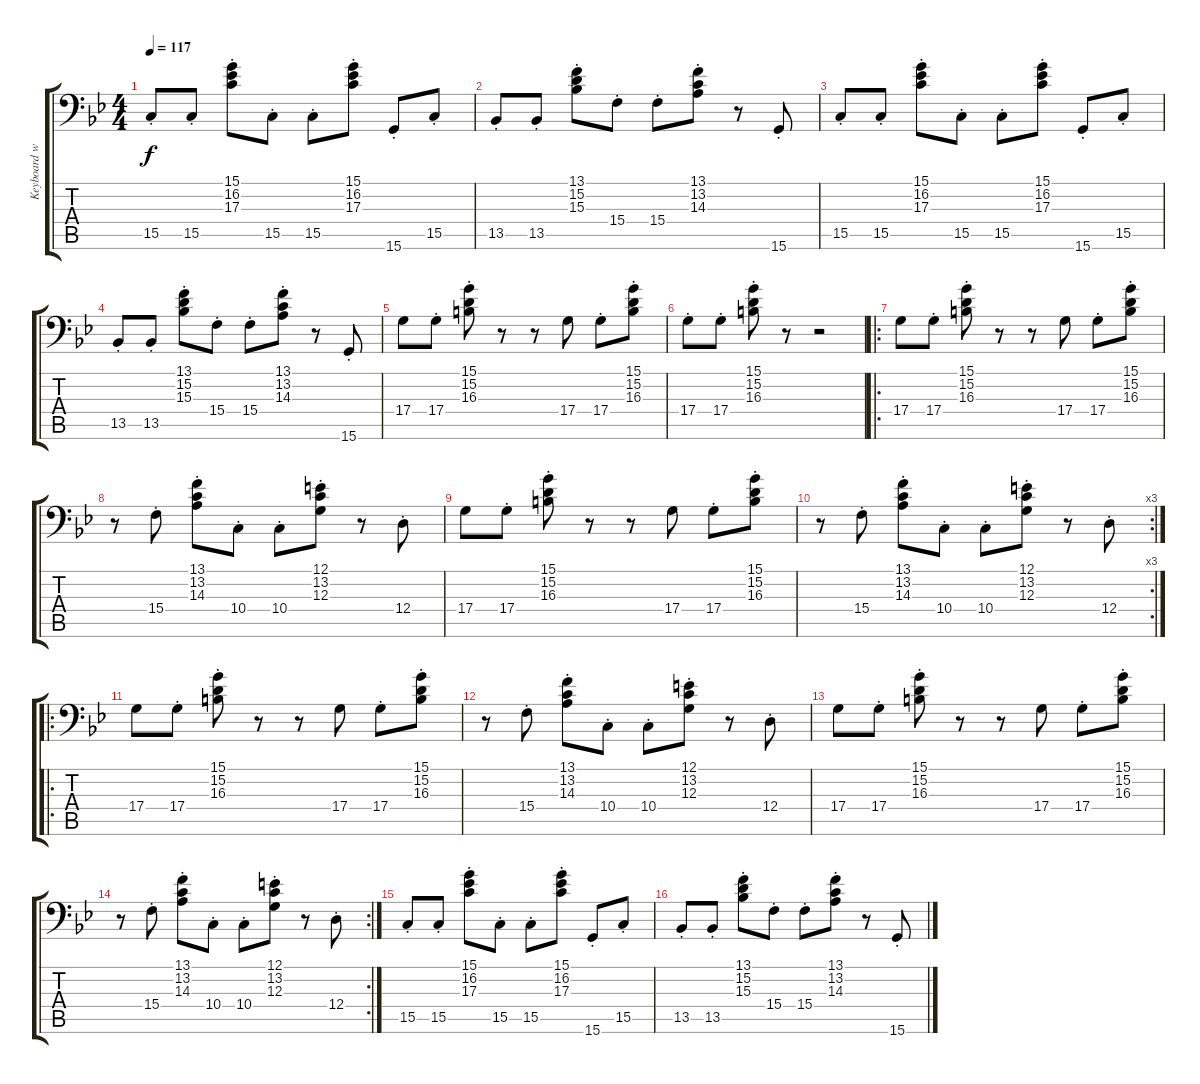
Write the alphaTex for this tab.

\track ("Keyboard w/effects" "Keyboard w") {instrument pad1newage}
\staff {score tabs}
\tuning (E3 B2 G2 D2 A1 E1) {hide}
\ts (4 4)
\tempo 117
\clef f4
\ks bb
15.5{st}.8{dy f} 15.5{st}.8 (15.1{st} 16.2{st} 17.3{st}).8 15.5{st}.8 15.5{st}.8 (15.1{st} 16.2{st} 17.3{st}).8 15.6{st}.8 15.5{st}.8 |
13.5{st}.8 13.5{st}.8 (13.1{st} 15.2{st} 15.3{st}).8 15.4{st}.8 15.4{st}.8 (13.1{st} 13.2{st} 14.3{st}).8 r.8 15.6{st}.8 |
15.5{st}.8 15.5{st}.8 (15.1{st} 16.2{st} 17.3{st}).8 15.5{st}.8 15.5{st}.8 (15.1{st} 16.2{st} 17.3{st}).8 15.6{st}.8 15.5{st}.8 |
13.5{st}.8 13.5{st}.8 (13.1{st} 15.2{st} 15.3{st}).8 15.4{st}.8 15.4{st}.8 (13.1{st} 13.2{st} 14.3{st}).8 r.8 15.6{st}.8 |
17.4.8 17.4{st}.8 (15.1{st} 15.2{st} 16.3{st}).8 r.8 r.8 17.4.8 17.4{st}.8 (15.1{st} 15.2{st} 16.3{st}).8 |
17.4{st}.8 17.4{st}.8 (15.1{st} 15.2{st} 16.3{st}).8 r.8 r.2 |
\ro
17.4.8 17.4{st}.8 (15.1{st} 15.2{st} 16.3{st}).8 r.8 r.8 17.4.8 17.4{st}.8 (15.1{st} 15.2{st} 16.3{st}).8 |
r.8 15.4{st}.8 (13.1{st} 13.2{st} 14.3{st}).8 10.4{st}.8 10.4{st}.8 (12.1{st} 13.2{st} 12.3{st}).8 r.8 12.4{st}.8 |
17.4.8 17.4{st}.8 (15.1{st} 15.2{st} 16.3{st}).8 r.8 r.8 17.4.8 17.4{st}.8 (15.1{st} 15.2{st} 16.3{st}).8 |
\rc 3
r.8 15.4{st}.8 (13.1{st} 13.2{st} 14.3{st}).8 10.4{st}.8 10.4{st}.8 (12.1{st} 13.2{st} 12.3{st}).8 r.8 12.4{st}.8 |
\ro
17.4.8 17.4{st}.8 (15.1{st} 15.2{st} 16.3{st}).8 r.8 r.8 17.4.8 17.4{st}.8 (15.1{st} 15.2{st} 16.3{st}).8 |
r.8 15.4{st}.8 (13.1{st} 13.2{st} 14.3{st}).8 10.4{st}.8 10.4{st}.8 (12.1{st} 13.2{st} 12.3{st}).8 r.8 12.4{st}.8 |
17.4.8 17.4{st}.8 (15.1{st} 15.2{st} 16.3{st}).8 r.8 r.8 17.4.8 17.4{st}.8 (15.1{st} 15.2{st} 16.3{st}).8 |
\rc 2
r.8 15.4{st}.8 (13.1{st} 13.2{st} 14.3{st}).8 10.4{st}.8 10.4{st}.8 (12.1{st} 13.2{st} 12.3{st}).8 r.8 12.4{st}.8 |
15.5{st}.8 15.5{st}.8 (15.1{st} 16.2{st} 17.3{st}).8 15.5{st}.8 15.5{st}.8 (15.1{st} 16.2{st} 17.3{st}).8 15.6{st}.8 15.5{st}.8 |
13.5{st}.8 13.5{st}.8 (13.1{st} 15.2{st} 15.3{st}).8 15.4{st}.8 15.4{st}.8 (13.1{st} 13.2{st} 14.3{st}).8 r.8 15.6{st}.8
